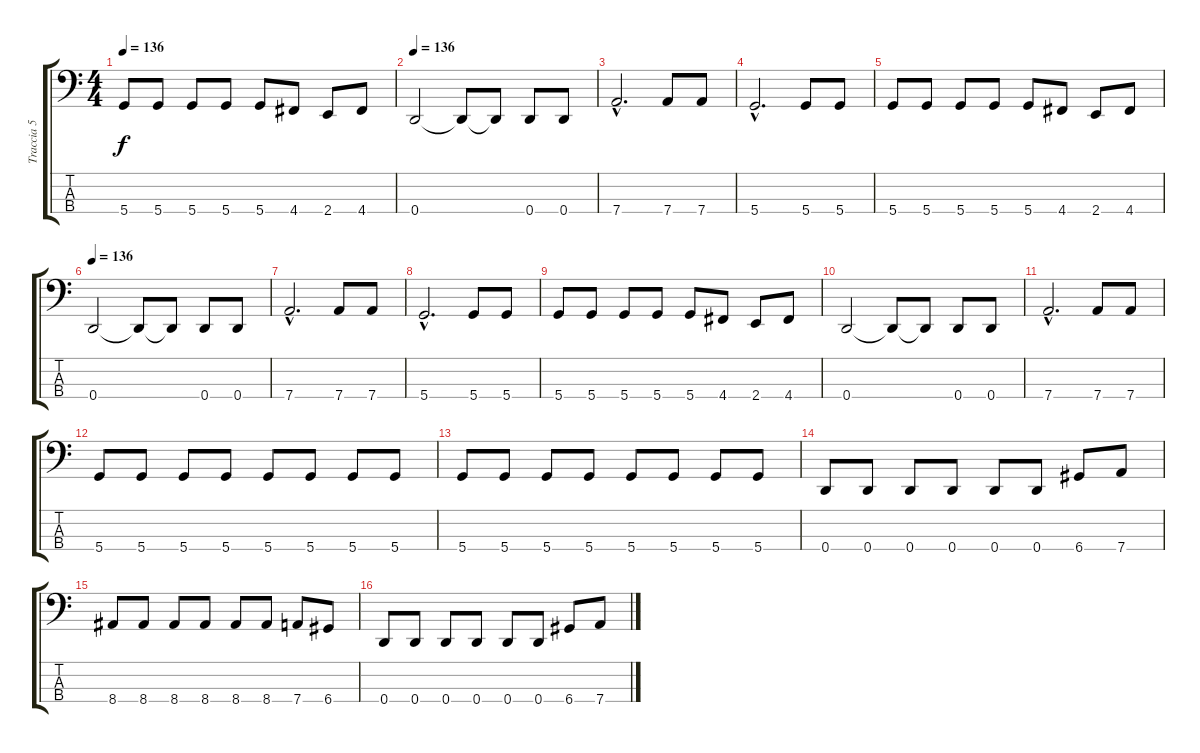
\track ("Traccia 5" "Traccia 5") {instrument electricguitarclean}
\staff {score tabs}
\tuning (G2 D2 A1 D1) {hide}
\ts (4 4)
\tempo 136
\clef f4
\ks c
5.4.8{dy f} 5.4.8 5.4.8 5.4.8 5.4.8 4.4.8 2.4.8 4.4.8 |
\tempo 136
0.4.2 0.4{t}.8 0.4{t}.8 0.4.8 0.4.8 |
7.4{hac}.2{d} 7.4.8 7.4.8 |
5.4{hac}.2{d} 5.4.8 5.4.8 |
5.4.8 5.4.8 5.4.8 5.4.8 5.4.8 4.4.8 2.4.8 4.4.8 |
\tempo 136
0.4.2 0.4{t}.8 0.4{t}.8 0.4.8 0.4.8 |
7.4{hac}.2{d} 7.4.8 7.4.8 |
5.4{hac}.2{d} 5.4.8 5.4.8 |
5.4.8 5.4.8 5.4.8 5.4.8 5.4.8 4.4.8 2.4.8 4.4.8 |
0.4.2 0.4{t}.8 0.4{t}.8 0.4.8 0.4.8 |
7.4{hac}.2{d} 7.4.8 7.4.8 |
5.4.8 5.4.8 5.4.8 5.4.8 5.4.8 5.4.8 5.4.8 5.4.8 |
5.4.8 5.4.8 5.4.8 5.4.8 5.4.8 5.4.8 5.4.8 5.4.8 |
0.4.8 0.4.8 0.4.8 0.4.8 0.4.8 0.4.8 6.4.8 7.4.8 |
8.4.8 8.4.8 8.4.8 8.4.8 8.4.8 8.4.8 7.4.8 6.4.8 |
0.4.8 0.4.8 0.4.8 0.4.8 0.4.8 0.4.8 6.4.8 7.4.8
